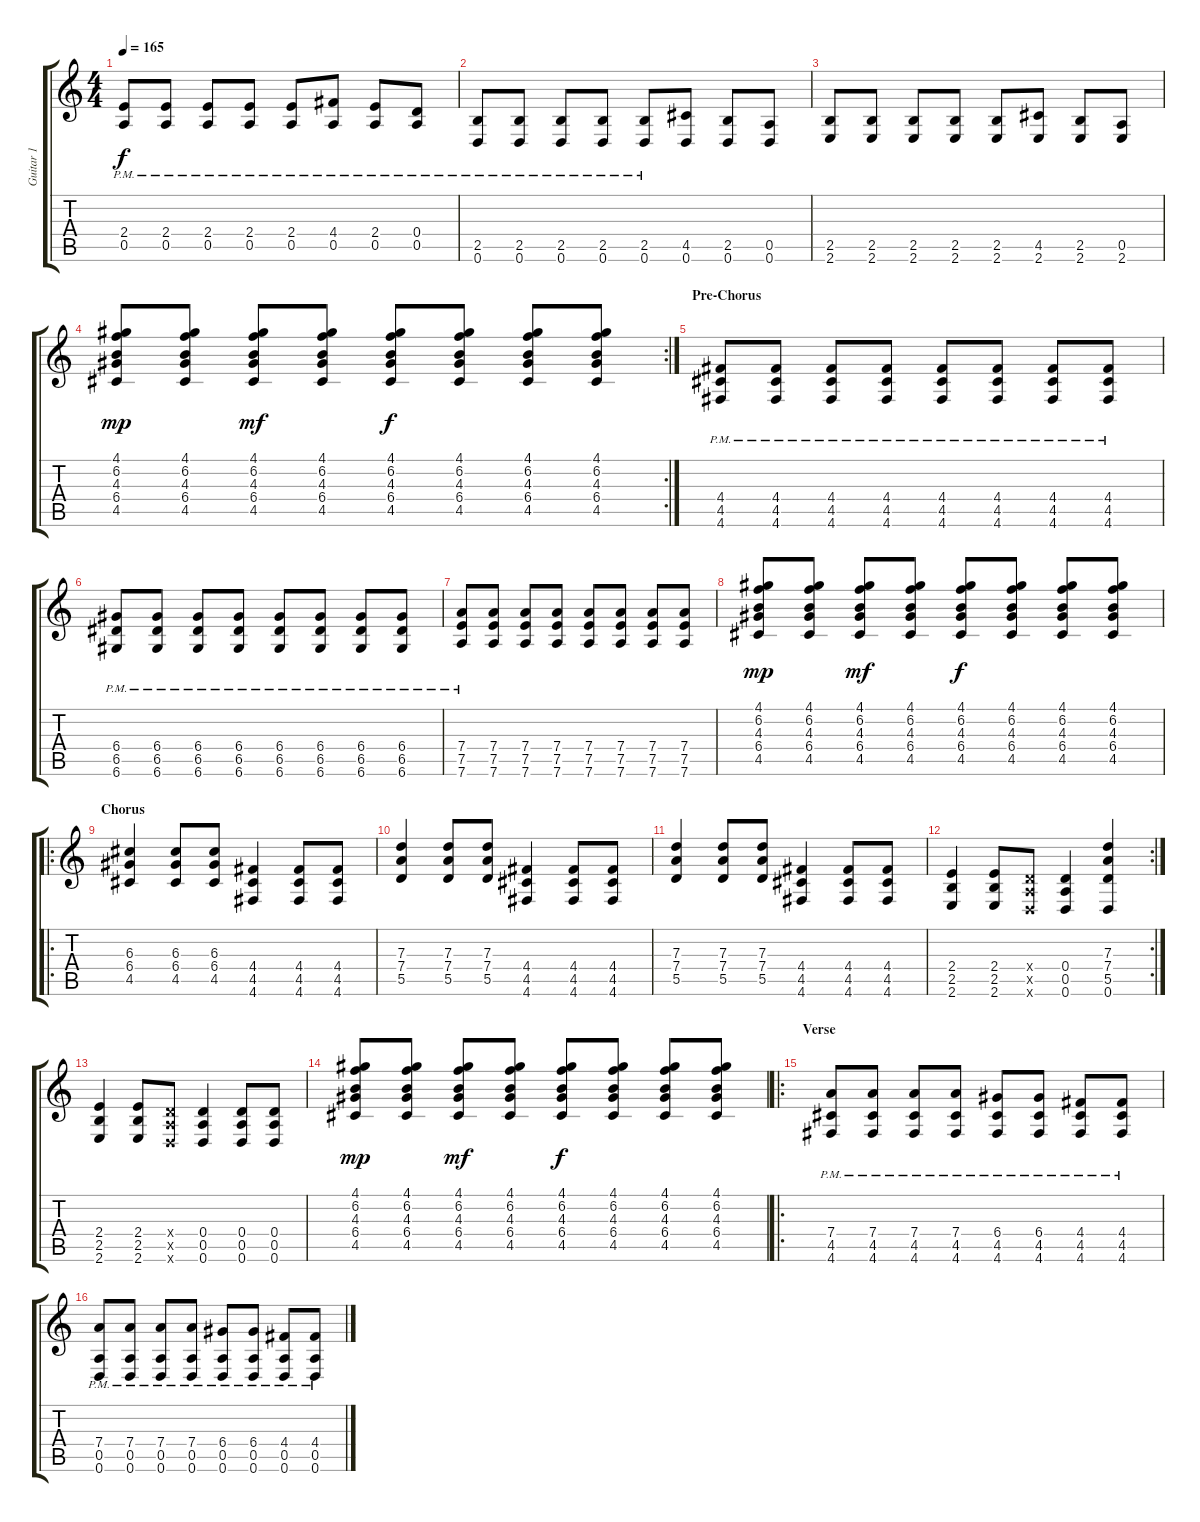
\track ("Guitar 1" "Guitar 1") {instrument distortionguitar}
\staff {score tabs}
\tuning (E4 B3 G3 D3 A2 D2) {hide}
\ts (4 4)
\tempo 165
\clef g2
\ks c
(2.4{pm} 0.5{pm}).8{dy f} (2.4{pm} 0.5{pm}).8 (2.4{pm} 0.5{pm}).8 (2.4{pm} 0.5{pm}).8 (2.4{pm} 0.5{pm}).8 (4.4{pm} 0.5{pm}).8 (2.4{pm} 0.5{pm}).8 (0.4{pm} 0.5{pm}).8 |
(2.5{pm} 0.6{pm}).8 (2.5{pm} 0.6{pm}).8 (2.5{pm} 0.6{pm}).8 (2.5{pm} 0.6{pm}).8 (2.5{pm} 0.6{pm}).8 (4.5 0.6).8 (2.5 0.6).8 (0.5 0.6).8 |
(2.5 2.6).8 (2.5 2.6).8 (2.5 2.6).8 (2.5 2.6).8 (2.5 2.6).8 (4.5 2.6).8 (2.5 2.6).8 (0.5 2.6).8 |
\rc 2
(4.1 6.2 4.3 6.4 4.5).8{dy mp} (4.1 6.2 4.3 6.4 4.5).8 (4.1 6.2 4.3 6.4 4.5).8{dy mf} (4.1 6.2 4.3 6.4 4.5).8 (4.1 6.2 4.3 6.4 4.5).8{dy f} (4.1 6.2 4.3 6.4 4.5).8 (4.1 6.2 4.3 6.4 4.5).8 (4.1 6.2 4.3 6.4 4.5).8 |
\section ("" "Pre-Chorus")
(4.4{pm} 4.5{pm} 4.6).8 (4.4{pm} 4.5{pm} 4.6).8 (4.4{pm} 4.5{pm} 4.6).8 (4.4{pm} 4.5{pm} 4.6).8 (4.4{pm} 4.5{pm} 4.6).8 (4.4{pm} 4.5{pm} 4.6).8 (4.4{pm} 4.5{pm} 4.6).8 (4.4{pm} 4.5{pm} 4.6).8 |
(6.4{pm} 6.5{pm} 6.6).8 (6.4{pm} 6.5{pm} 6.6).8 (6.4{pm} 6.5{pm} 6.6).8 (6.4{pm} 6.5{pm} 6.6).8 (6.4{pm} 6.5{pm} 6.6).8 (6.4{pm} 6.5{pm} 6.6).8 (6.4{pm} 6.5{pm} 6.6).8 (6.4{pm} 6.5{pm} 6.6).8 |
(7.4{pm} 7.5{pm} 7.6).8 (7.4 7.5 7.6).8 (7.4 7.5 7.6).8 (7.4 7.5 7.6).8 (7.4 7.5 7.6).8 (7.4 7.5 7.6).8 (7.4 7.5 7.6).8 (7.4 7.5 7.6).8 |
(4.1 6.2 4.3 6.4 4.5).8{dy mp} (4.1 6.2 4.3 6.4 4.5).8 (4.1 6.2 4.3 6.4 4.5).8{dy mf} (4.1 6.2 4.3 6.4 4.5).8 (4.1 6.2 4.3 6.4 4.5).8{dy f} (4.1 6.2 4.3 6.4 4.5).8 (4.1 6.2 4.3 6.4 4.5).8 (4.1 6.2 4.3 6.4 4.5).8 |
\ro
\section ("" "Chorus")
(6.3 6.4 4.5).4 (6.3 6.4 4.5).8 (6.3 6.4 4.5).8 (4.4 4.5 4.6).4 (4.4 4.5 4.6).8 (4.4 4.5 4.6).8 |
(7.3 7.4 5.5).4 (7.3 7.4 5.5).8 (7.3 7.4 5.5).8 (4.4 4.5 4.6).4 (4.4 4.5 4.6).8 (4.4 4.5 4.6).8 |
(7.3 7.4 5.5).4 (7.3 7.4 5.5).8 (7.3 7.4 5.5).8 (4.4 4.5 4.6).4 (4.4 4.5 4.6).8 (4.4 4.5 4.6).8 |
\rc 2
(2.4 2.5 2.6).4 (2.4 2.5 2.6).8 (0.4{x} 0.5{x} 0.6{x}).8 (0.4 0.5 0.6).4 (7.3 7.4 5.5 0.6).4 |
(2.4 2.5 2.6).4 (2.4 2.5 2.6).8 (0.4{x} 0.5{x} 0.6{x}).8 (0.4 0.5 0.6).4 (0.4 0.5 0.6).8 (0.4 0.5 0.6).8 |
(4.1 6.2 4.3 6.4 4.5).8{dy mp} (4.1 6.2 4.3 6.4 4.5).8 (4.1 6.2 4.3 6.4 4.5).8{dy mf} (4.1 6.2 4.3 6.4 4.5).8 (4.1 6.2 4.3 6.4 4.5).8{dy f} (4.1 6.2 4.3 6.4 4.5).8 (4.1 6.2 4.3 6.4 4.5).8 (4.1 6.2 4.3 6.4 4.5).8 |
\ro
\section ("" "Verse")
(7.4{pm} 4.5{pm} 4.6{pm}).8 (7.4{pm} 4.5{pm} 4.6{pm}).8 (7.4{pm} 4.5{pm} 4.6{pm}).8 (7.4{pm} 4.5{pm} 4.6{pm}).8 (6.4{pm} 4.5{pm} 4.6{pm}).8 (6.4{pm} 4.5{pm} 4.6{pm}).8 (4.4{pm} 4.5{pm} 4.6{pm}).8 (4.4{pm} 4.5{pm} 4.6{pm}).8 |
(7.4{pm} 0.5{pm} 0.6{pm}).8 (7.4{pm} 0.5{pm} 0.6{pm}).8 (7.4{pm} 0.5{pm} 0.6{pm}).8 (7.4{pm} 0.5{pm} 0.6{pm}).8 (6.4{pm} 0.5{pm} 0.6{pm}).8 (6.4{pm} 0.5{pm} 0.6{pm}).8 (4.4{pm} 0.5{pm} 0.6{pm}).8 (4.4{pm} 0.5{pm} 0.6{pm}).8
